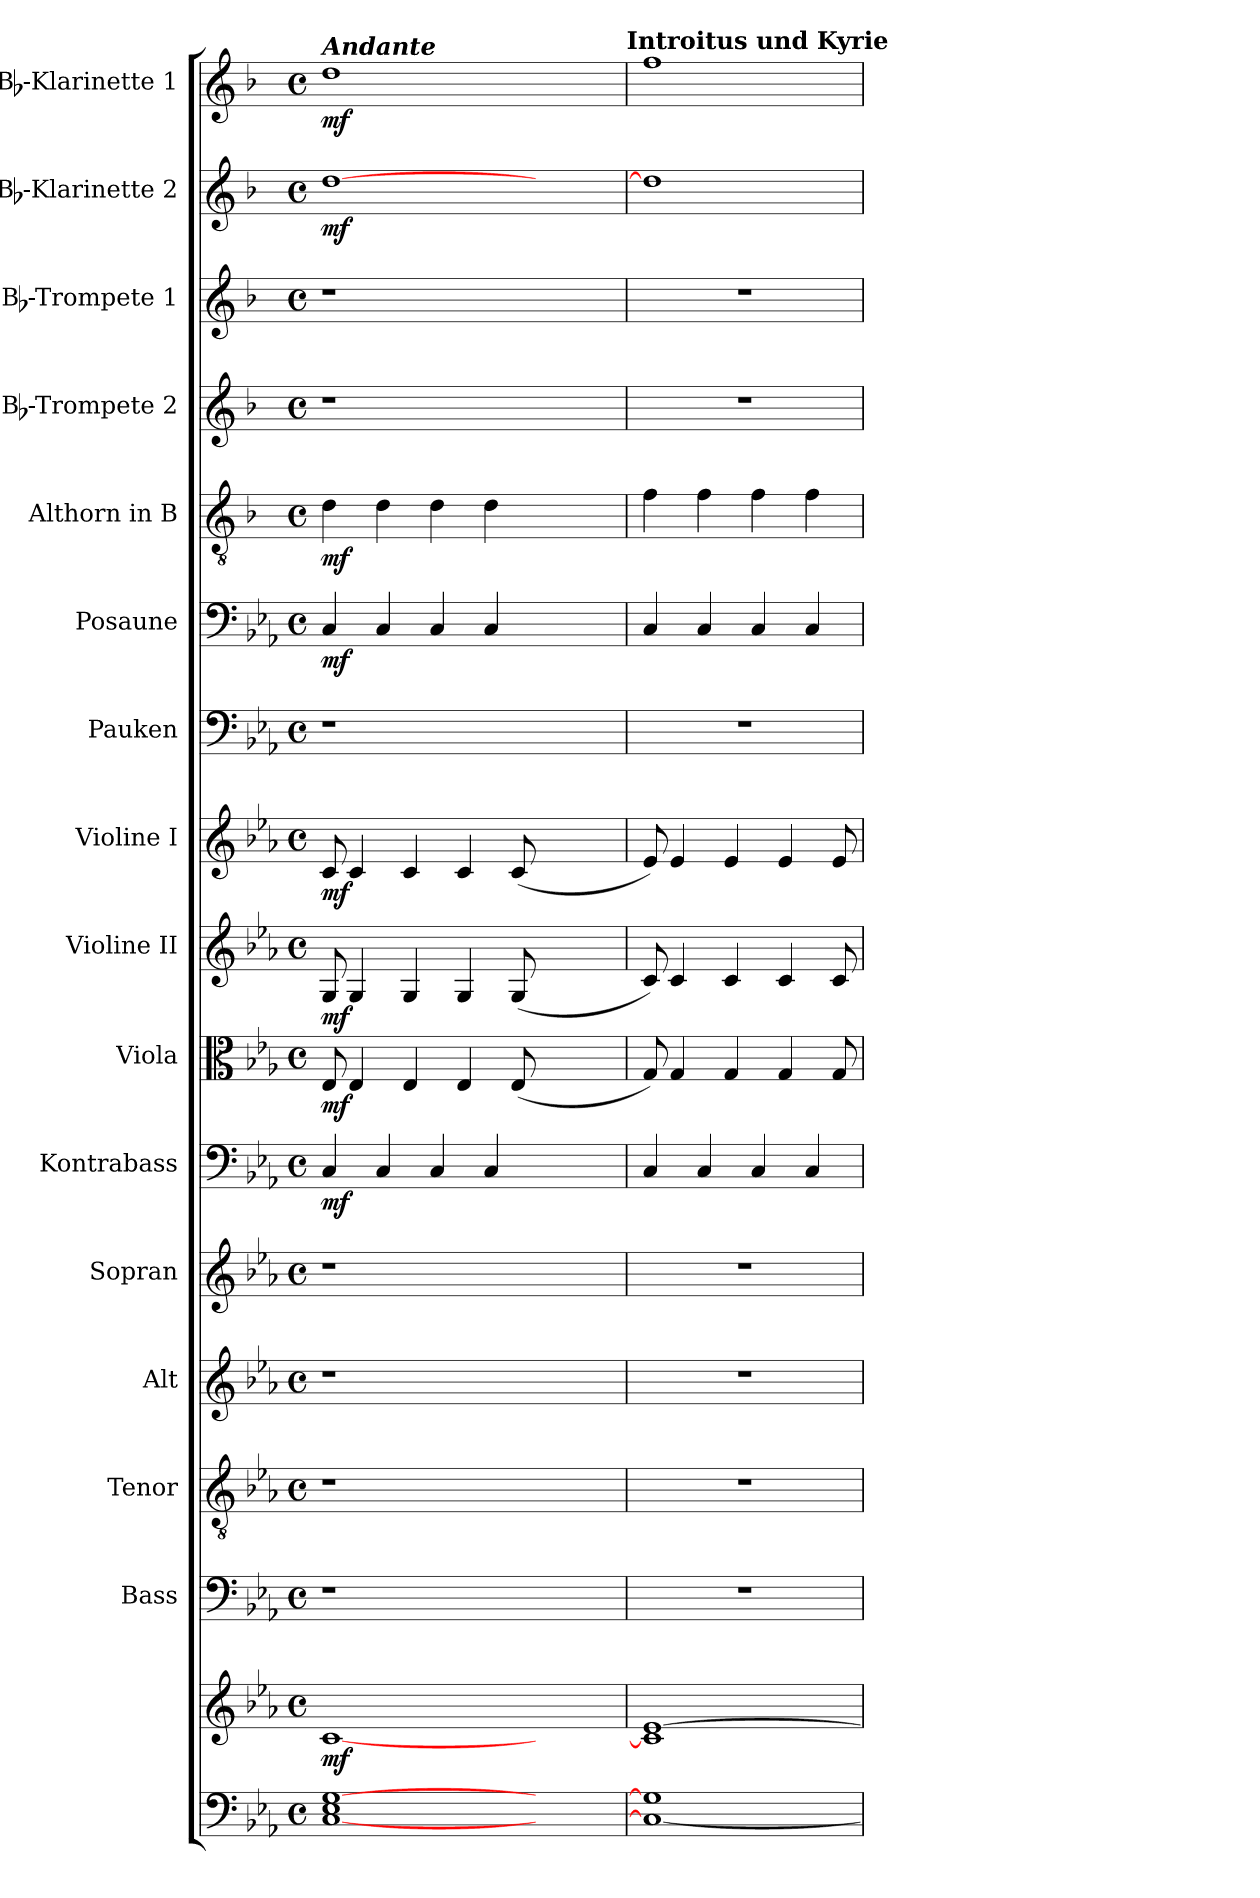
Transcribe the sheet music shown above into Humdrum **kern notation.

**kern	**kern	**dynam	**kern	**kern	**kern	**kern	**kern	**dynam	**kern	**dynam	**kern	**dynam	**kern	**dynam	**kern	**kern	**dynam	**kern	**dynam	**kern	**kern	**kern	**dynam	**kern	**dynam
*part16	*part16	*part16	*part15	*part14	*part13	*part12	*part11	*part11	*part10	*part10	*part9	*part9	*part8	*part8	*part7	*part6	*part6	*part5	*part5	*part4	*part3	*part2	*part2	*part1	*part1
*staff17	*staff16	*staff16/17	*staff15	*staff14	*staff13	*staff12	*staff11	*staff11	*staff10	*staff10	*staff9	*staff9	*staff8	*staff8	*staff7	*staff6	*staff6	*staff5	*staff5	*staff4	*staff3	*staff2	*staff2	*staff1	*staff1
*	*	*	*I"Bass	*I"Tenor	*I"Alt	*I"Sopran	*I"Kontrabass	*	*I"Viola	*	*I"Violine II	*	*I"Violine I	*	*I"Pauken	*I"Posaune	*	*I"Althorn in B	*	*I"Bb-Trompete 2	*I"Bb-Trompete 1	*I"Bb-Klarinette 2	*	*I"Bb-Klarinette 1	*
*	*	*	*I'B.	*I'T.	*I'A.	*I'S.	*I'Kb.	*	*I'Vla.	*	*I'Vl. II	*	*I'Vl. I	*	*I'Pk.	*I'Pos.	*	*	*	*I'Bb Trp. 2	*I'Bb Trp. 1	*I'Bb Kl. 2	*	*I'Bb Kl. 1	*
*clefF4	*clefG2	*	*clefF4	*clefGv2	*clefG2	*clefG2	*clefF4	*	*clefC3	*	*clefG2	*	*clefG2	*	*clefF4	*clefF4	*	*clefGv2	*	*clefG2	*clefG2	*clefG2	*	*clefG2	*
*	*	*	*	*	*	*	*ITrd7c12	*	*	*	*	*	*	*	*	*	*	*ITrd1c2	*	*ITrd1c2	*ITrd1c2	*ITrd1c2	*	*ITrd1c2	*
*k[b-e-a-]	*k[b-e-a-]	*	*k[b-e-a-]	*k[b-e-a-]	*k[b-e-a-]	*k[b-e-a-]	*k[b-e-a-]	*	*k[b-e-a-]	*	*k[b-e-a-]	*	*k[b-e-a-]	*	*k[b-e-a-]	*k[b-e-a-]	*	*k[b-e-a-]	*	*k[b-e-a-]	*k[b-e-a-]	*k[b-e-a-]	*	*k[b-e-a-]	*
*E-:	*E-:	*	*E-:	*E-:	*E-:	*E-:	*E-:	*	*E-:	*	*E-:	*	*E-:	*	*E-:	*E-:	*	*E-:	*	*E-:	*E-:	*E-:	*	*E-:	*
*M4/4	*M4/4	*	*M4/4	*M4/4	*M4/4	*M4/4	*M4/4	*	*M4/4	*	*M4/4	*	*M4/4	*	*M4/4	*M4/4	*	*M4/4	*	*M4/4	*M4/4	*M4/4	*	*M4/4	*
*met(c)	*met(c)	*	*met(c)	*met(c)	*met(c)	*met(c)	*met(c)	*	*met(c)	*	*met(c)	*	*met(c)	*	*met(c)	*met(c)	*	*met(c)	*	*met(c)	*met(c)	*met(c)	*	*met(c)	*
=1	=1	=1	=1	=1	=1	=1	=1	=1	=1	=1	=1	=1	=1	=1	=1	=1	=1	=1	=1	=1	=1	=1	=1	=1	=1
!	!	!	!	!	!	!	!	!	!	!	!	!	!	!	!	!	!	!	!	!	!	!	!	!LO:TX:a:Bi:t=Andante	!
!	!	!LO:DY:b	!	!	!	!	!	!LO:DY:b	!	!LO:DY:b	!	!LO:DY:b	!	!LO:DY:b	!	!	!LO:DY:b	!	!LO:DY:b	!	!	!	!LO:DY:b	!	!LO:DY:b
[1C 1E- [1G	[1c	mf	1r	1r	1r	1r	4CC/	mf	8E-/	mf	8G/	mf	8c/	mf	1r	4C/	mf	4c\	mf	1r	1r	[1cc	mf	1cc	mf
.	.	.	.	.	.	.	.	.	4E-/	.	4G/	.	4c/	.	.	.	.	.	.	.	.	.	.	.	.
.	.	.	.	.	.	.	4CC/	.	.	.	.	.	.	.	.	4C/	.	4c\	.	.	.	.	.	.	.
.	.	.	.	.	.	.	.	.	4E-/	.	4G/	.	4c/	.	.	.	.	.	.	.	.	.	.	.	.
.	.	.	.	.	.	.	4CC/	.	.	.	.	.	.	.	.	4C/	.	4c\	.	.	.	.	.	.	.
.	.	.	.	.	.	.	.	.	4E-/	.	4G/	.	4c/	.	.	.	.	.	.	.	.	.	.	.	.
.	.	.	.	.	.	.	4CC/	.	.	.	.	.	.	.	.	4C/	.	4c\	.	.	.	.	.	.	.
.	.	.	.	.	.	.	.	.	(<8E-/	.	(<8G/	.	(<8c/	.	.	.	.	.	.	.	.	.	.	.	.
2..ryy	2..ryy	.	2..ryy	2..ryy	2..ryy	2..ryy	2..ryy	.	2..ryy	.	2..ryy	.	2..ryy	.	2..ryy	2..ryy	.	2..ryy	.	2..ryy	2..ryy	2..ryy	.	2..ryy	.
!	!	!	!	!	!	!	!	!	!	!	!	!	!	!	!	!	!	!	!	!	!	!	!	!LO:TX:a:B:t=Introitus und Kyrie	!
=2	=2	=2	=2	=2	=2	=2	=2	=2	=2	=2	=2	=2	=2	=2	=2	=2	=2	=2	=2	=2	=2	=2	=2	=2	=2
1C_ 1G]	1c] [1e-	.	1r	1r	1r	1r	4CC/	.	8G/)	.	8c/)	.	8e-/)	.	1r	4C/	.	4e-\	.	1r	1r	1cc]	.	1ee-	.
.	.	.	.	.	.	.	.	.	4G/	.	4c/	.	4e-/	.	.	.	.	.	.	.	.	.	.	.	.
.	.	.	.	.	.	.	4CC/	.	.	.	.	.	.	.	.	4C/	.	4e-\	.	.	.	.	.	.	.
.	.	.	.	.	.	.	.	.	4G/	.	4c/	.	4e-/	.	.	.	.	.	.	.	.	.	.	.	.
.	.	.	.	.	.	.	4CC/	.	.	.	.	.	.	.	.	4C/	.	4e-\	.	.	.	.	.	.	.
.	.	.	.	.	.	.	.	.	4G/	.	4c/	.	4e-/	.	.	.	.	.	.	.	.	.	.	.	.
.	.	.	.	.	.	.	4CC/	.	.	.	.	.	.	.	.	4C/	.	4e-\	.	.	.	.	.	.	.
.	.	.	.	.	.	.	.	.	8G/	.	8c/	.	8e-/	.	.	.	.	.	.	.	.	.	.	.	.
=	=	=	=	=	=	=	=	=	=	=	=	=	=	=	=	=	=	=	=	=	=	=	=	=	=
*-	*-	*-	*-	*-	*-	*-	*-	*-	*-	*-	*-	*-	*-	*-	*-	*-	*-	*-	*-	*-	*-	*-	*-	*-	*-
